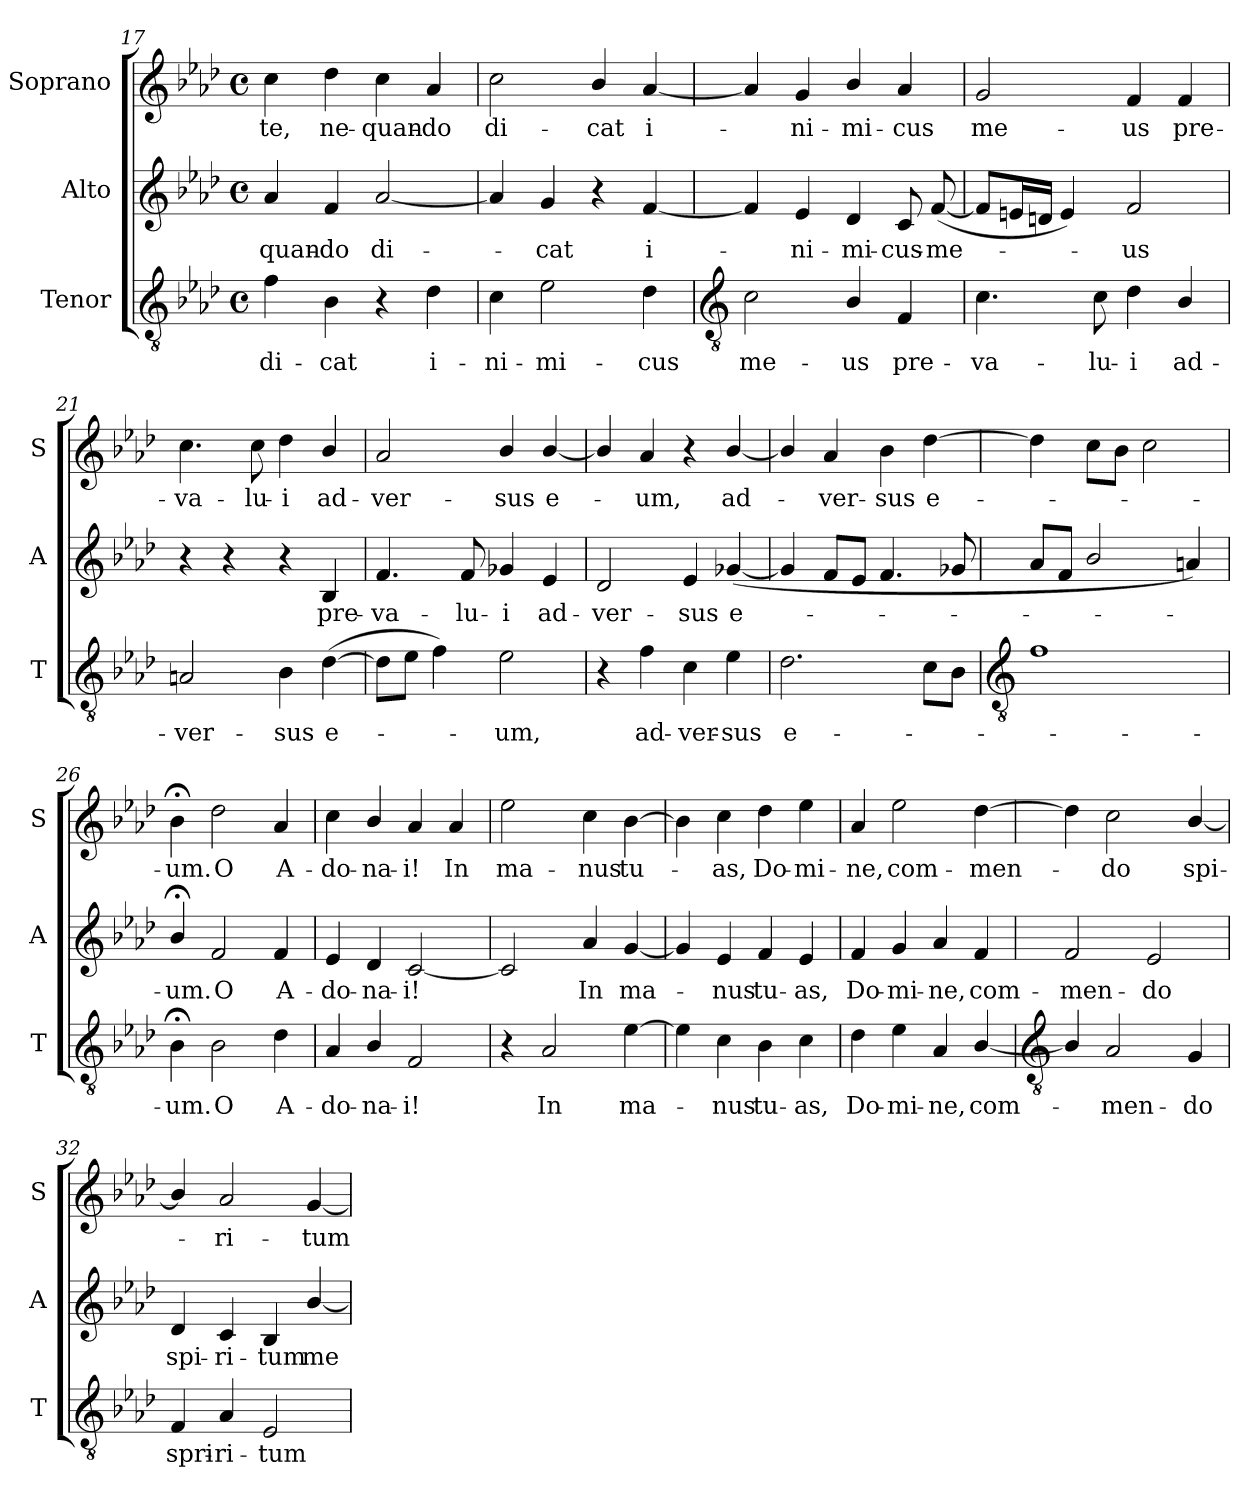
**kern	**text	**kern	**text	**kern	**text
*part3	*part3	*part2	*part2	*part1	*part1
*staff3	*staff3	*staff2	*staff2	*staff1	*staff1
*I"Tenor	*	*I"Alto	*	*I"Soprano	*
*I'T	*	*I'A	*	*I'S	*
*clefGv2	*	*clefG2	*	*clefG2	*
*k[b-e-a-d-]	*	*k[b-e-a-d-]	*	*k[b-e-a-d-]	*
*A-:	*	*A-:	*	*A-:	*
*M4/4	*	*M4/4	*	*M4/4	*
*met(c)	*	*met(c)	*	*met(c)	*
=17	=17	=17	=17	=17	=17
!	!LO:LY:b	!	!LO:LY:b	!	!LO:LY:b
4f	di-	4a-	-quan-	4cc	-te,
!	!LO:LY:b	!	!LO:LY:b	!	!LO:LY:b
4B-	-cat	4f	-do	4dd-	ne-
!	!	!	!LO:LY:b	!	!LO:LY:b
4r	.	[2a-	di-	4cc	-quan-
!	!LO:LY:b	!	!	!	!LO:LY:b
4d-	i-	.	.	4a-	-do
=18	=18	=18	=18	=18	=18
!	!LO:LY:b	!	!	!	!LO:LY:b
4c	-ni-	4a-]	.	2cc	di-
!	!LO:LY:b	!	!LO:LY:b	!	!
2e-	-mi-	4g	cat	.	.
!	!	!	!	!	!LO:LY:b
.	.	4r	.	4b-/	-cat
!	!LO:LY:b	!	!LO:LY:b	!	!LO:LY:b
4d-	-cus	[4f	i-	[4a-	i-
!!LO:LB:g=z
=19	=19	=19	=19	=19	=19
*clefGv2	*	*	*	*	*
!	!LO:LY:b	!	!	!	!
2c	me-	4f]	.	4a-]	.
!	!	!	!LO:LY:b	!	!LO:LY:b
.	.	4e-	ni-	4g	ni-
!	!LO:LY:b	!	!LO:LY:b	!	!LO:LY:b
4B-/	-us	4d-	-mi-	4b-/	-mi-
!	!LO:LY:b	!	!LO:LY:b	!	!LO:LY:b
4F	pre-	8c	-cus-	4a-	-cus
!	!	!	!LO:LY:b	!	!
.	.	(<[8f	-me-	.	.
=20	=20	=20	=20	=20	=20
!	!LO:LY:b	!	!	!	!LO:LY:b
4.c	-va-	8fL]	.	2g	me-
.	.	16enL	.	.	.
.	.	16dnJJ	.	.	.
.	.	4e)	.	.	.
!	!LO:LY:b	!	!	!	!
8c	-lu-	.	.	.	.
!	!LO:LY:b	!	!LO:LY:b	!	!LO:LY:b
4d-	-i	2f	us	4f	-us
!	!LO:LY:b	!	!	!	!LO:LY:b
4B-/	ad-	.	.	4f	pre-
=21	=21	=21	=21	=21	=21
!	!LO:LY:b	!	!	!	!LO:LY:b
2An	-ver-	4r	.	4.cc	-va-
.	.	4r	.	.	.
!	!	!	!	!	!LO:LY:b
.	.	.	.	8cc	-lu-
!	!LO:LY:b	!	!	!	!LO:LY:b
4B-	-sus	4r	.	4dd-	-i
!	!LO:LY:b	!	!LO:LY:b	!	!LO:LY:b
(>[4d-	e-	4B-	pre-	4b-/	ad-
=22	=22	=22	=22	=22	=22
!	!	!	!LO:LY:b	!	!LO:LY:b
8d-L]	.	4.f	-va-	2a-	-ver-
8e-J	.	.	.	.	.
4f)	.	.	.	.	.
!	!	!	!LO:LY:b	!	!
.	.	8f	-lu-	.	.
!	!LO:LY:b	!	!LO:LY:b	!	!LO:LY:b
2e-	um,	4g-X	-i	4b-/	-sus
!	!	!	!LO:LY:b	!	!LO:LY:b
.	.	4e-	ad-	[4b-/	e-
=23	=23	=23	=23	=23	=23
!	!	!	!LO:LY:b	!	!
4r	.	2d-	-ver-	4b-/]	.
!	!LO:LY:b	!	!	!	!LO:LY:b
4f	ad-	.	.	4a-	um,
!	!LO:LY:b	!	!LO:LY:b	!	!
4c	-ver-	4e-	-sus	4r	.
!	!LO:LY:b	!	!LO:LY:b	!	!LO:LY:b
4e-	-sus	(<[4g-X	e-	[4b-/	ad-
=24	=24	=24	=24	=24	=24
!	!LO:LY:b	!	!	!	!
2.d-	e-	4g-]	.	4b-/]	.
!	!	!	!	!	!LO:LY:b
.	.	8fL	.	4a-	ver-
.	.	8e-J	.	.	.
!	!	!	!	!	!LO:LY:b
.	.	4.f	.	4b-	-sus
!	!	!	!	!	!LO:LY:b
8cL	.	.	.	[4dd-	e-
8B-J	.	8g-	.	.	.
!!LO:LB:g=z
=25	=25	=25	=25	=25	=25
*clefGv2	*	*	*	*	*
1f	.	8a-L	.	4dd-]	.
.	.	8fJ	.	.	.
.	.	2b-/	.	8ccL	.
.	.	.	.	8b-J	.
.	.	.	.	2cc	.
.	.	4an)	.	.	.
=26	=26	=26	=26	=26	=26
!	!LO:LY:b	!	!LO:LY:b	!	!LO:LY:b
4B-;<	um.	4b-;</	um.	4b-;<	um.
!	!LO:LY:b	!	!LO:LY:b	!	!LO:LY:b
2B-	O	2f	O	2dd-	O
!	!LO:LY:b	!	!LO:LY:b	!	!LO:LY:b
4d-	A-	4f	A-	4a-	A-
=27	=27	=27	=27	=27	=27
!	!LO:LY:b	!	!LO:LY:b	!	!LO:LY:b
4A-	-do-	4e-	-do-	4cc	-do-
!	!LO:LY:b	!	!LO:LY:b	!	!LO:LY:b
4B-/	-na-	4d-	-na-	4b-/	-na-
!	!LO:LY:b	!	!LO:LY:b	!	!LO:LY:b
2F	-i!	[2c	-i!	4a-	-i!
!	!	!	!	!	!LO:LY:b
.	.	.	.	4a-	In
=28	=28	=28	=28	=28	=28
!	!	!	!	!	!LO:LY:b
4r	.	2c]	.	2ee-	ma-
!	!LO:LY:b	!	!	!	!
2A-	In	.	.	.	.
!	!	!	!LO:LY:b	!	!LO:LY:b
.	.	4a-	In	4cc	-nus
!	!LO:LY:b	!	!LO:LY:b	!	!LO:LY:b
[4e-	ma-	[4g	ma-	[4b-	tu-
=29	=29	=29	=29	=29	=29
4e-]	.	4g]	.	4b-]	.
!	!LO:LY:b	!	!LO:LY:b	!	!LO:LY:b
4c	nus	4e-	nus	4cc	as,
!	!LO:LY:b	!	!LO:LY:b	!	!LO:LY:b
4B-	tu-	4f	tu-	4dd-	Do-
!	!LO:LY:b	!	!LO:LY:b	!	!LO:LY:b
4c	-as,	4e-	-as,	4ee-	-mi-
=30	=30	=30	=30	=30	=30
!	!LO:LY:b	!	!LO:LY:b	!	!LO:LY:b
4d-	Do-	4f	Do-	4a-	-ne,
!	!LO:LY:b	!	!LO:LY:b	!	!LO:LY:b
4e-	-mi-	4g	-mi-	2ee-	com-
!	!LO:LY:b	!	!LO:LY:b	!	!
4A-	-ne,	4a-	-ne,	.	.
!	!LO:LY:b	!	!LO:LY:b	!	!LO:LY:b
[4B-/	com-	4f	com-	[4dd-	-men-
!!LO:LB:g=z
=31	=31	=31	=31	=31	=31
*clefGv2	*	*	*	*	*
!	!	!	!LO:LY:b	!	!
4B-/]	.	2f	-men-	4dd-]	.
!	!LO:LY:b	!	!	!	!LO:LY:b
2A-	men-	.	.	2cc	do
!	!	!	!LO:LY:b	!	!
.	.	2e-	-do	.	.
!	!LO:LY:b	!	!	!	!LO:LY:b
4G	-do	.	.	[4b-/	spi-
=32	=32	=32	=32	=32	=32
!	!LO:LY:b	!	!LO:LY:b	!	!
4F	spri-	4d-	spi-	4b-/]	.
!	!LO:LY:b	!	!LO:LY:b	!	!LO:LY:b
4A-	-ri-	4c	-ri-	2a-	ri-
!	!LO:LY:b	!	!LO:LY:b	!	!
2E-	-tum	4B-	-tum	.	.
!	!	!	!LO:LY:b	!	!LO:LY:b
.	.	[4b-/	me-	[4g	-tum
=	=	=	=	=	=
*-	*-	*-	*-	*-	*-
